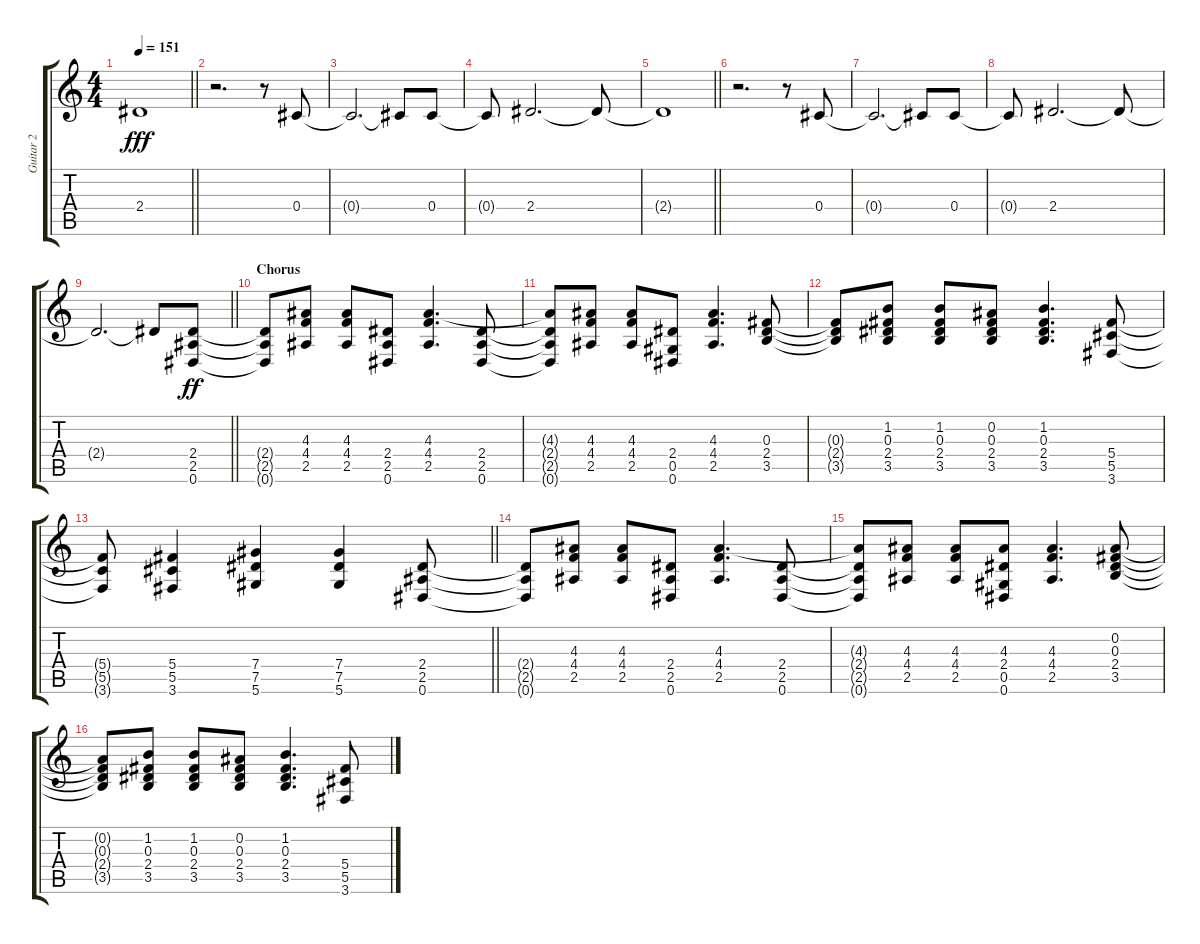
\track ("Guitar 2" "Guitar 2") {instrument distortionguitar}
\staff {score tabs}
\tuning (Eb4 Bb3 Gb3 Db3 Ab2 Eb2) {hide}
\ts (4 4)
\tempo 151
\clef g2
\barLineRight lightlight
\ks c
2.4{t}.1{dy fff} |
r.2{d} r.8 0.4.8 |
0.4{t}.2{d} 0.4{t}.8 0.4.8 |
0.4{t}.8 2.4.2{d} 2.4{t}.8 |
\barLineRight lightlight
2.4{t}.1 |
r.2{d} r.8 0.4.8 |
0.4{t}.2{d} 0.4{t}.8 0.4.8 |
0.4{t}.8 2.4.2{d} 2.4{t}.8 |
\barLineRight lightlight
2.4{t}.2{d} 2.4{t}.8 (2.4 2.5 0.6).8{dy ff} |
\section ("" "Chorus")
(2.4{t} 2.5{t} 0.6{t}).8 (4.3 4.4 2.5).8 (4.3 4.4 2.5).8 (2.4 2.5 0.6).8 (4.3 4.4 2.5).4{d} (2.4 2.5 0.6).8 |
(4.3{t} 2.4{t} 2.5{t} 0.6{t}).8 (4.3 4.4 2.5).8 (4.3 4.4 2.5).8 (2.4 0.5 0.6).8 (4.3 4.4 2.5).4{d} (0.3 2.4 3.5).8 |
(0.3{t} 2.4{t} 3.5{t}).8 (1.2 0.3 2.4 3.5).8 (1.2 0.3 2.4 3.5).8 (0.2 0.3 2.4 3.5).8 (1.2 0.3 2.4 3.5).4{d} (5.4 5.5 3.6).8 |
\barLineRight lightlight
(5.4{t} 5.5{t} 3.6{t}).8 (5.4 5.5 3.6).4 (7.4 7.5 5.6).4 (7.4 7.5 5.6).4 (2.4 2.5 0.6).8 |
(2.4{t} 2.5{t} 0.6{t}).8 (4.3 4.4 2.5).8 (4.3 4.4 2.5).8 (2.4 2.5 0.6).8 (4.3 4.4 2.5).4{d} (2.4 2.5 0.6).8 |
(4.3{t} 2.4{t} 2.5{t} 0.6{t}).8 (4.3 4.4 2.5).8 (4.3 4.4 2.5).8 (4.3 2.4 0.5 0.6).8 (4.3 4.4 2.5).4{d} (0.2 0.3 2.4 3.5).8 |
(0.2{t} 0.3{t} 2.4{t} 3.5{t}).8 (1.2 0.3 2.4 3.5).8 (1.2 0.3 2.4 3.5).8 (0.2 0.3 2.4 3.5).8 (1.2 0.3 2.4 3.5).4{d} (5.4 5.5 3.6).8
